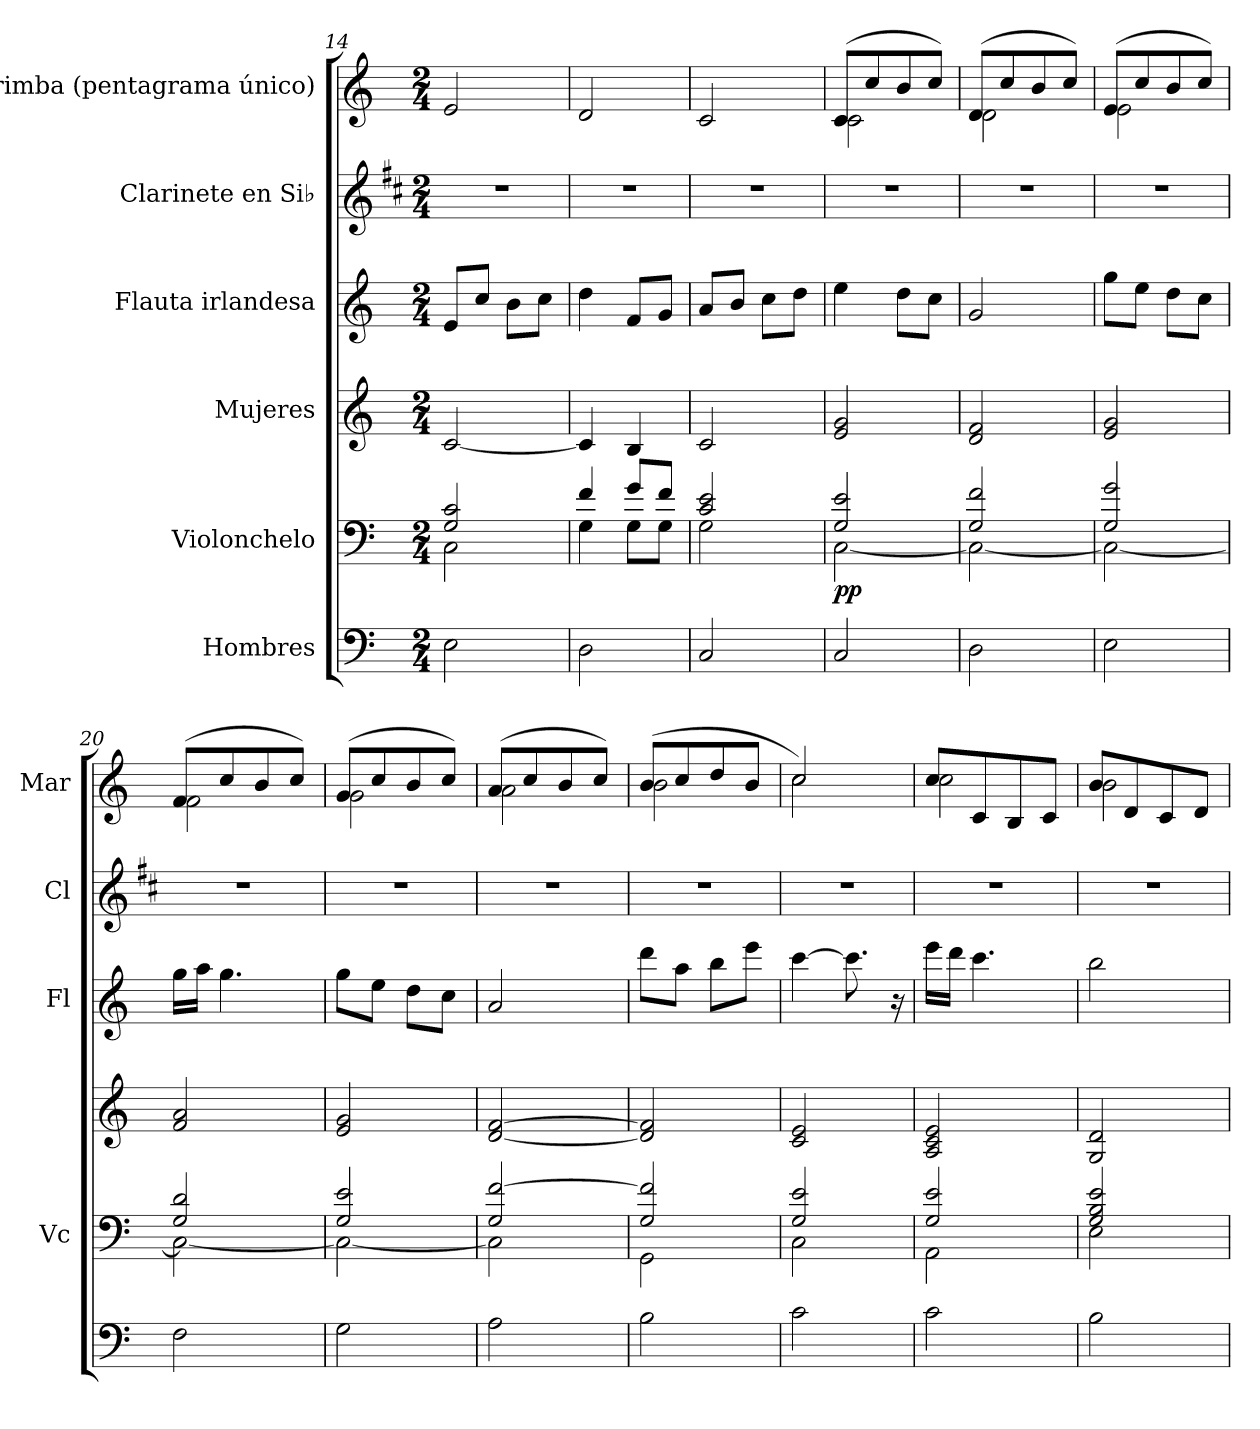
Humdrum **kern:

**kern	**kern	**dynam	**kern	**kern	**kern	**kern
*part6	*part5	*part5	*part4	*part3	*part2	*part1
*staff6	*staff5	*staff5	*staff4	*staff3	*staff2	*staff1
*I"Hombres	*I"Violonchelo	*	*I"Mujeres	*I"Flauta irlandesa	*I"Clarinete en Si♭	*I"Marimba (pentagrama único)
*	*I'Vc	*	*	*I'Fl	*I'Cl	*I'Mar
*clefF4	*clefF4	*	*clefG2	*clefG2	*clefG2	*clefG2
*	*	*	*	*	*ITrd1c2	*
*k[]	*k[]	*	*k[]	*k[]	*k[]	*k[]
*M2/4	*M2/4	*	*M2/4	*M2/4	*M2/4	*M2/4
=14	=14	=14	=14	=14	=14	=14
*	*^	*	*	*	*	*
2E\	2G/ 2c/	2C\	.	[2c/	8e/L	2r	2e/
.	.	.	.	.	8cc/J	.	.
.	.	.	.	.	8b\L	.	.
.	.	.	.	.	8cc\J	.	.
=15	=15	=15	=15	=15	=15	=15	=15
2D\	4f/	4G\	.	4c/]	4dd\	2r	2d/
.	8g/L	8G\L	.	4B/	8f/L	.	.
.	8f/J	8G\J	.	.	8g/J	.	.
=16	=16	=16	=16	=16	=16	=16	=16
2C/	2c/ 2e/	2G\	.	2c/	8a/L	2r	2c/
.	.	.	.	.	8b/J	.	.
.	.	.	.	.	8cc\L	.	.
.	.	.	.	.	8dd\J	.	.
!!LO:LB:g=z
=17	=17	=17	=17	=17	=17	=17	=17
*	*	*	*	*	*	*	*^
!	!	!	!LO:DY:b	!	!	!	!	!
2C/	2G/ 2e/	[2C\	pp	2e/ 2g/	4ee\	2r	(>8c/L	2c\
.	.	.	.	.	.	.	8cc/	.
.	.	.	.	.	8dd\L	.	8b/	.
.	.	.	.	.	8cc\J	.	8cc/J)	.
=18	=18	=18	=18	=18	=18	=18	=18	=18
2D\	2G/ 2f/	2C\_	.	2d/ 2f/	2g/	2r	(>8d/L	2d\
.	.	.	.	.	.	.	8cc/	.
.	.	.	.	.	.	.	8b/	.
.	.	.	.	.	.	.	8cc/J)	.
=19	=19	=19	=19	=19	=19	=19	=19	=19
2E\	2G/ 2g/	2C\_	.	2e/ 2g/	8gg\L	2r	(>8e/L	2e\
.	.	.	.	.	8ee\J	.	8cc/	.
.	.	.	.	.	8dd\L	.	8b/	.
.	.	.	.	.	8cc\J	.	8cc/J)	.
=20	=20	=20	=20	=20	=20	=20	=20	=20
2F\	2G/ 2d/	2C\_	.	2f/ 2a/	16gg\LL	2r	(>8f/L	2f\
.	.	.	.	.	16aa\JJ	.	.	.
.	.	.	.	.	4.gg\	.	8cc/	.
.	.	.	.	.	.	.	8b/	.
.	.	.	.	.	.	.	8cc/J)	.
=21	=21	=21	=21	=21	=21	=21	=21	=21
2G\	2G/ 2e/	2C\_	.	2e/ 2g/	8gg\L	2r	(>8g/L	2g\
.	.	.	.	.	8ee\J	.	8cc/	.
.	.	.	.	.	8dd\L	.	8b/	.
.	.	.	.	.	8cc\J	.	8cc/J)	.
=22	=22	=22	=22	=22	=22	=22	=22	=22
2A\	2G/ [2f/	2C\]	.	[2d/ [2f/	2a/	2r	(>8a/L	2a\
.	.	.	.	.	.	.	8cc/	.
.	.	.	.	.	.	.	8b/	.
.	.	.	.	.	.	.	8cc/J)	.
=23	=23	=23	=23	=23	=23	=23	=23	=23
2B\	2G/ 2f/]	2GG\	.	2d/] 2f/]	8ddd\L	2r	(>8b/L	2b\
.	.	.	.	.	8aa\J	.	8cc/	.
.	.	.	.	.	8bb\L	.	8dd/	.
.	.	.	.	.	8eee\J	.	8b/J	.
=24	=24	=24	=24	=24	=24	=24	=24	=24
2c\	2G/ 2e/	2C\	.	2c/ 2e/	[4ccc\	2r	2cc/)	2cc\
.	.	.	.	.	8.ccc\]	.	.	.
.	.	.	.	.	16r	.	.	.
!!LO:LB:g=z	!!
=25	=25	=25	=25	=25	=25	=25	=25	=25
2c\	2G/ 2e/	2AA\	.	2A/ 2c/ 2e/	16eee\LL	2r	8cc/L	2cc\
.	.	.	.	.	16ddd\JJ	.	.	.
.	.	.	.	.	4.ccc\	.	8c/	.
.	.	.	.	.	.	.	8B/	.
.	.	.	.	.	.	.	8c/J	.
=26	=26	=26	=26	=26	=26	=26	=26	=26
2B\	2G/ 2B/ 2e/	2E\	.	2G/ 2d/	2bb\	2r	8b/L	2b\
.	.	.	.	.	.	.	8d/	.
.	.	.	.	.	.	.	8c/	.
.	.	.	.	.	.	.	8d/J	.
*	*v	*v	*	*	*	*	*v	*v
=	=	=	=	=	=	=
*-	*-	*-	*-	*-	*-	*-
